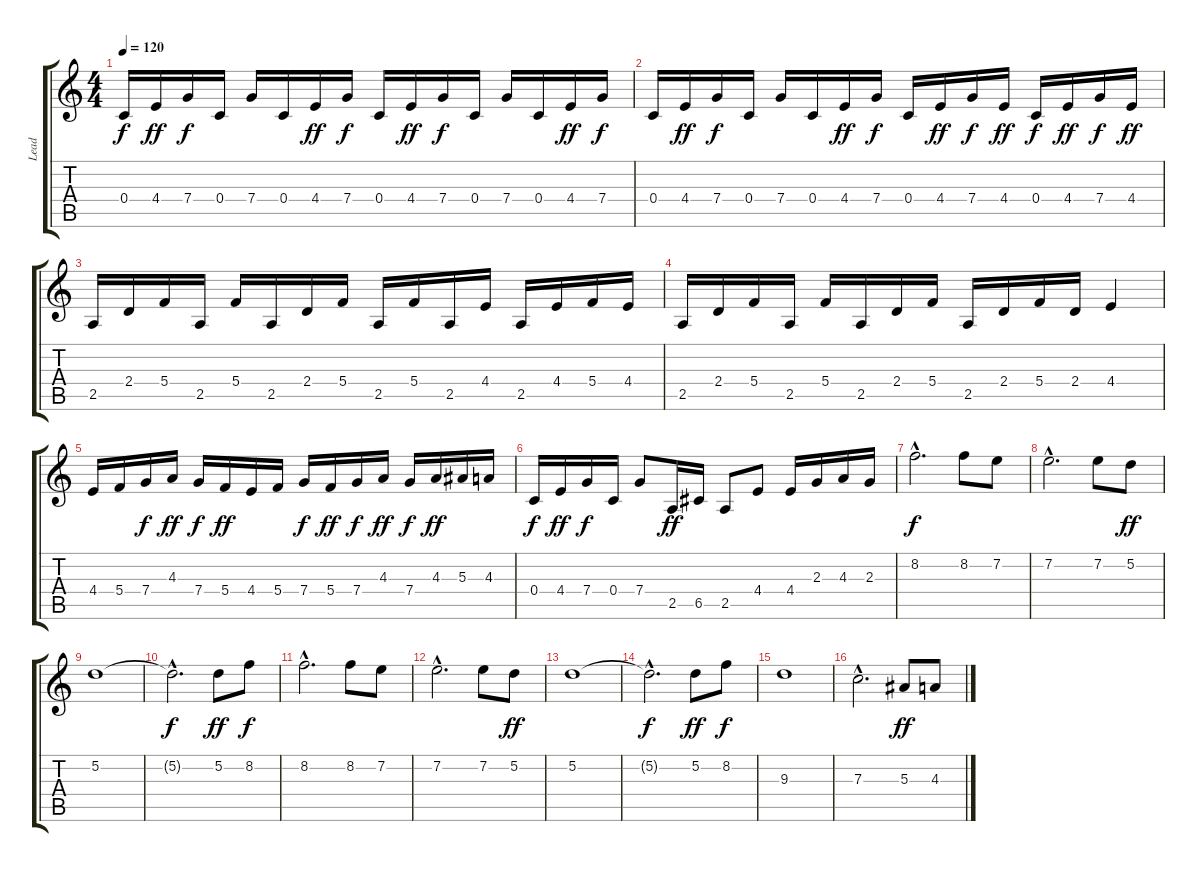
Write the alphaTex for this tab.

\track ("Lead" "Lead") {instrument distortionguitar}
\staff {score tabs}
\tuning (D4 A3 F3 C3 G2 D2) {hide}
\ts (4 4)
\tempo 120
\clef g2
\ks c
0.4.16{dy f} 4.4.16{dy ff} 7.4.16{dy f} 0.4.16 7.4.16 0.4.16 4.4.16{dy ff} 7.4.16{dy f} 0.4.16 4.4.16{dy ff} 7.4.16{dy f} 0.4.16 7.4.16 0.4.16 4.4.16{dy ff} 7.4.16{dy f} |
0.4.16 4.4.16{dy ff} 7.4.16{dy f} 0.4.16 7.4.16 0.4.16 4.4.16{dy ff} 7.4.16{dy f} 0.4.16 4.4.16{dy ff} 7.4.16{dy f} 4.4.16{dy ff} 0.4.16{dy f} 4.4.16{dy ff} 7.4.16{dy f} 4.4.16{dy ff} |
2.5.16 2.4.16 5.4.16 2.5.16 5.4.16 2.5.16 2.4.16 5.4.16 2.5.16 5.4.16 2.5.16 4.4.16 2.5.16 4.4.16 5.4.16 4.4.16 |
2.5.16 2.4.16 5.4.16 2.5.16 5.4.16 2.5.16 2.4.16 5.4.16 2.5.16 2.4.16 5.4.16 2.4.16 4.4.4 |
4.4.16 5.4.16 7.4.16{dy f} 4.3.16{dy ff} 7.4.16{dy f} 5.4.16{dy ff} 4.4.16 5.4.16 7.4.16{dy f} 5.4.16{dy ff} 7.4.16{dy f} 4.3.16{dy ff} 7.4.16{dy f} 4.3.16{dy ff} 5.3.16 4.3.16 |
0.4.16{dy f} 4.4.16{dy ff} 7.4.16{dy f} 0.4.16 7.4.8 2.5.16{dy ff} 6.5.16 2.5.8 4.4.8 4.4.16 2.3.16 4.3.16 2.3.16 |
8.2{hac}.2{d dy f} 8.2.8 7.2.8 |
7.2{hac}.2{d} 7.2.8 5.2.8{dy ff} |
5.2.1 |
5.2{hac t}.2{d dy f} 5.2.8{dy ff} 8.2.8{dy f} |
8.2{hac}.2{d} 8.2.8 7.2.8 |
7.2{hac}.2{d} 7.2.8 5.2.8{dy ff} |
5.2.1 |
5.2{hac t}.2{d dy f} 5.2.8{dy ff} 8.2.8{dy f} |
9.3.1 |
7.3{hac}.2{d} 5.3.8{dy ff} 4.3.8
